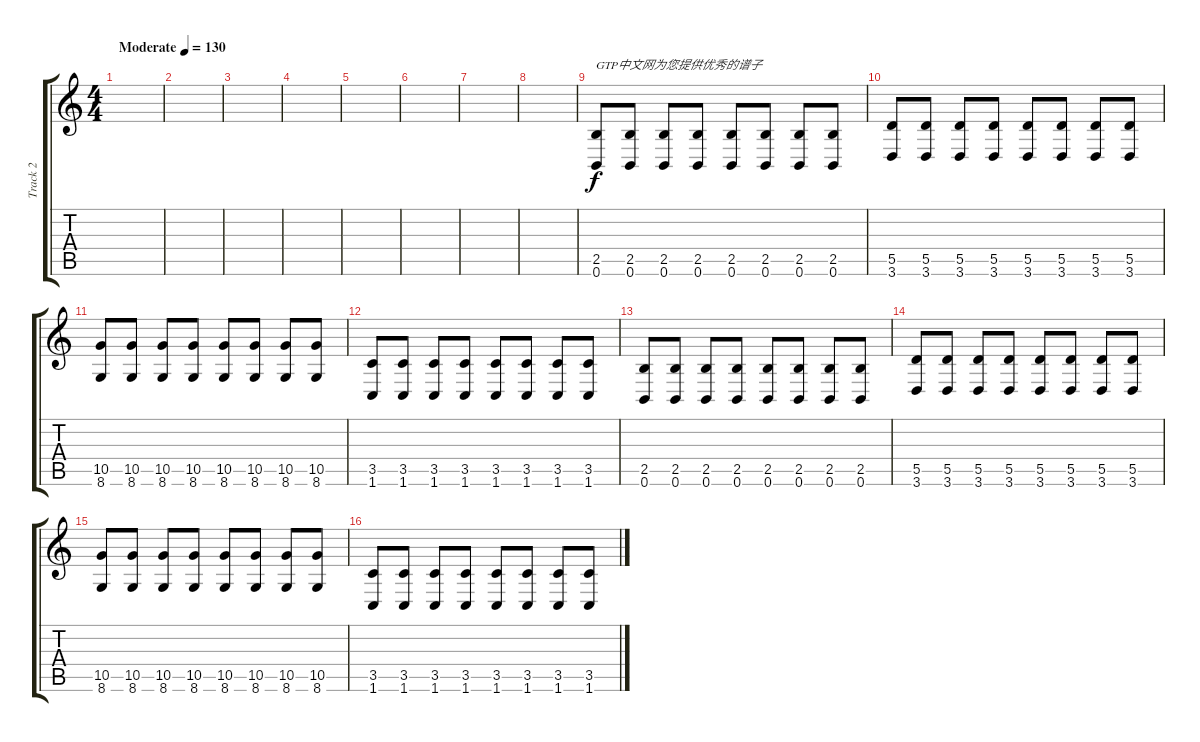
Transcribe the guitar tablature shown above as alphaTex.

\track ("Track 2" "Track 2") {instrument overdrivenguitar}
\staff {score tabs}
\tuning (E4 B3 G3 D3 A2 B1) {hide}
\ts (4 4)
\tempo (130 "Moderate")
\clef g2
\ks c
|
|
|
|
|
|
|
|
(2.5 0.6).8{txt "GTP中文网为您提供优秀的谱子"} (2.5 0.6).8 (2.5 0.6).8 (2.5 0.6).8 (2.5 0.6).8 (2.5 0.6).8 (2.5 0.6).8 (2.5 0.6).8 |
(5.5 3.6).8 (5.5 3.6).8 (5.5 3.6).8 (5.5 3.6).8 (5.5 3.6).8 (5.5 3.6).8 (5.5 3.6).8 (5.5 3.6).8 |
(10.5 8.6).8 (10.5 8.6).8 (10.5 8.6).8 (10.5 8.6).8 (10.5 8.6).8 (10.5 8.6).8 (10.5 8.6).8 (10.5 8.6).8 |
(3.5 1.6).8 (3.5 1.6).8 (3.5 1.6).8 (3.5 1.6).8 (3.5 1.6).8 (3.5 1.6).8 (3.5 1.6).8 (3.5 1.6).8 |
(2.5 0.6).8 (2.5 0.6).8 (2.5 0.6).8 (2.5 0.6).8 (2.5 0.6).8 (2.5 0.6).8 (2.5 0.6).8 (2.5 0.6).8 |
(5.5 3.6).8 (5.5 3.6).8 (5.5 3.6).8 (5.5 3.6).8 (5.5 3.6).8 (5.5 3.6).8 (5.5 3.6).8 (5.5 3.6).8 |
(10.5 8.6).8 (10.5 8.6).8 (10.5 8.6).8 (10.5 8.6).8 (10.5 8.6).8 (10.5 8.6).8 (10.5 8.6).8 (10.5 8.6).8 |
(3.5 1.6).8 (3.5 1.6).8 (3.5 1.6).8 (3.5 1.6).8 (3.5 1.6).8 (3.5 1.6).8 (3.5 1.6).8 (3.5 1.6).8
